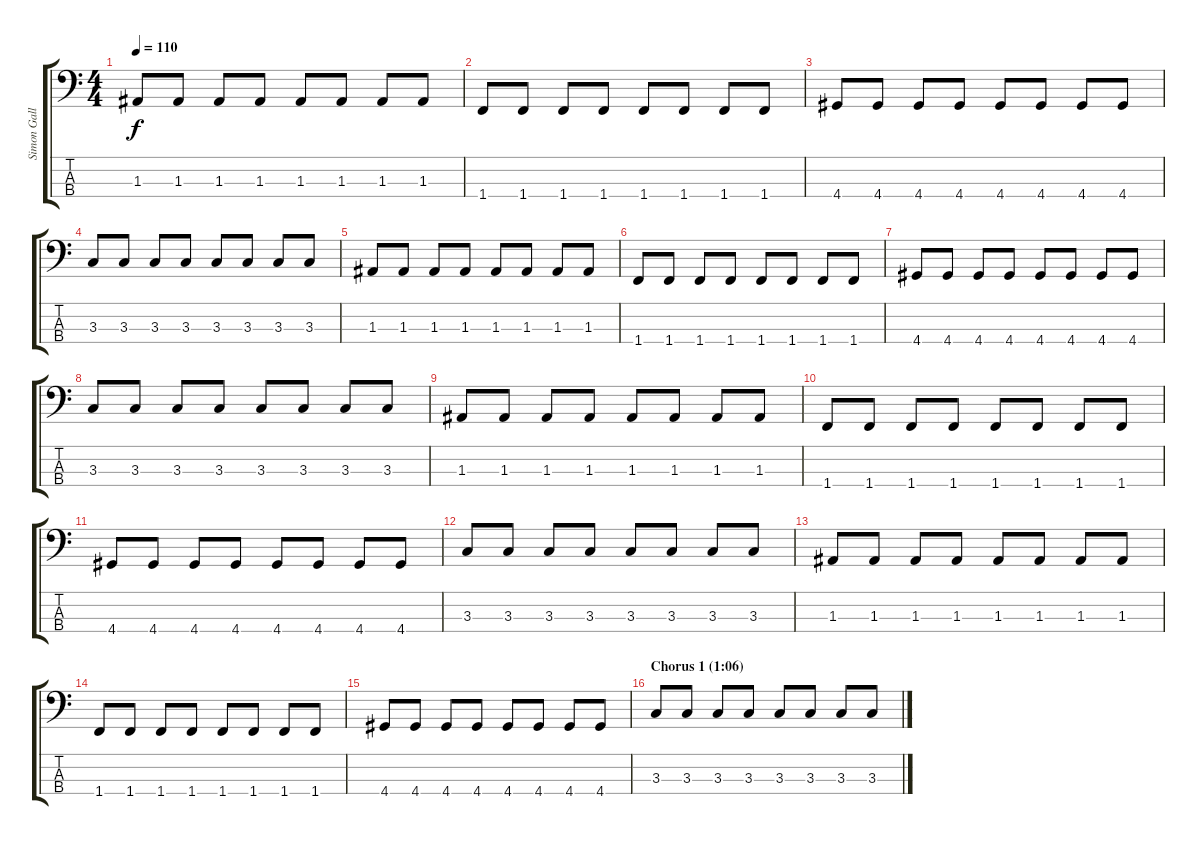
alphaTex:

\track ("Simon Gallup (bass)" "Simon Gall") {instrument electricbasspick}
\staff {score tabs}
\tuning (G2 D2 A1 E1) {hide}
\ts (4 4)
\tempo 110
\clef f4
\ks c
1.3.8{dy f} 1.3.8 1.3.8 1.3.8 1.3.8 1.3.8 1.3.8 1.3.8 |
1.4.8 1.4.8 1.4.8 1.4.8 1.4.8 1.4.8 1.4.8 1.4.8 |
4.4.8 4.4.8 4.4.8 4.4.8 4.4.8 4.4.8 4.4.8 4.4.8 |
3.3.8 3.3.8 3.3.8 3.3.8 3.3.8 3.3.8 3.3.8 3.3.8 |
1.3.8 1.3.8 1.3.8 1.3.8 1.3.8 1.3.8 1.3.8 1.3.8 |
1.4.8 1.4.8 1.4.8 1.4.8 1.4.8 1.4.8 1.4.8 1.4.8 |
4.4.8 4.4.8 4.4.8 4.4.8 4.4.8 4.4.8 4.4.8 4.4.8 |
3.3.8 3.3.8 3.3.8 3.3.8 3.3.8 3.3.8 3.3.8 3.3.8 |
1.3.8 1.3.8 1.3.8 1.3.8 1.3.8 1.3.8 1.3.8 1.3.8 |
1.4.8 1.4.8 1.4.8 1.4.8 1.4.8 1.4.8 1.4.8 1.4.8 |
4.4.8 4.4.8 4.4.8 4.4.8 4.4.8 4.4.8 4.4.8 4.4.8 |
3.3.8 3.3.8 3.3.8 3.3.8 3.3.8 3.3.8 3.3.8 3.3.8 |
1.3.8 1.3.8 1.3.8 1.3.8 1.3.8 1.3.8 1.3.8 1.3.8 |
1.4.8 1.4.8 1.4.8 1.4.8 1.4.8 1.4.8 1.4.8 1.4.8 |
4.4.8 4.4.8 4.4.8 4.4.8 4.4.8 4.4.8 4.4.8 4.4.8 |
\section ("" "Chorus 1 (1:06)")
3.3.8 3.3.8 3.3.8 3.3.8 3.3.8 3.3.8 3.3.8 3.3.8
